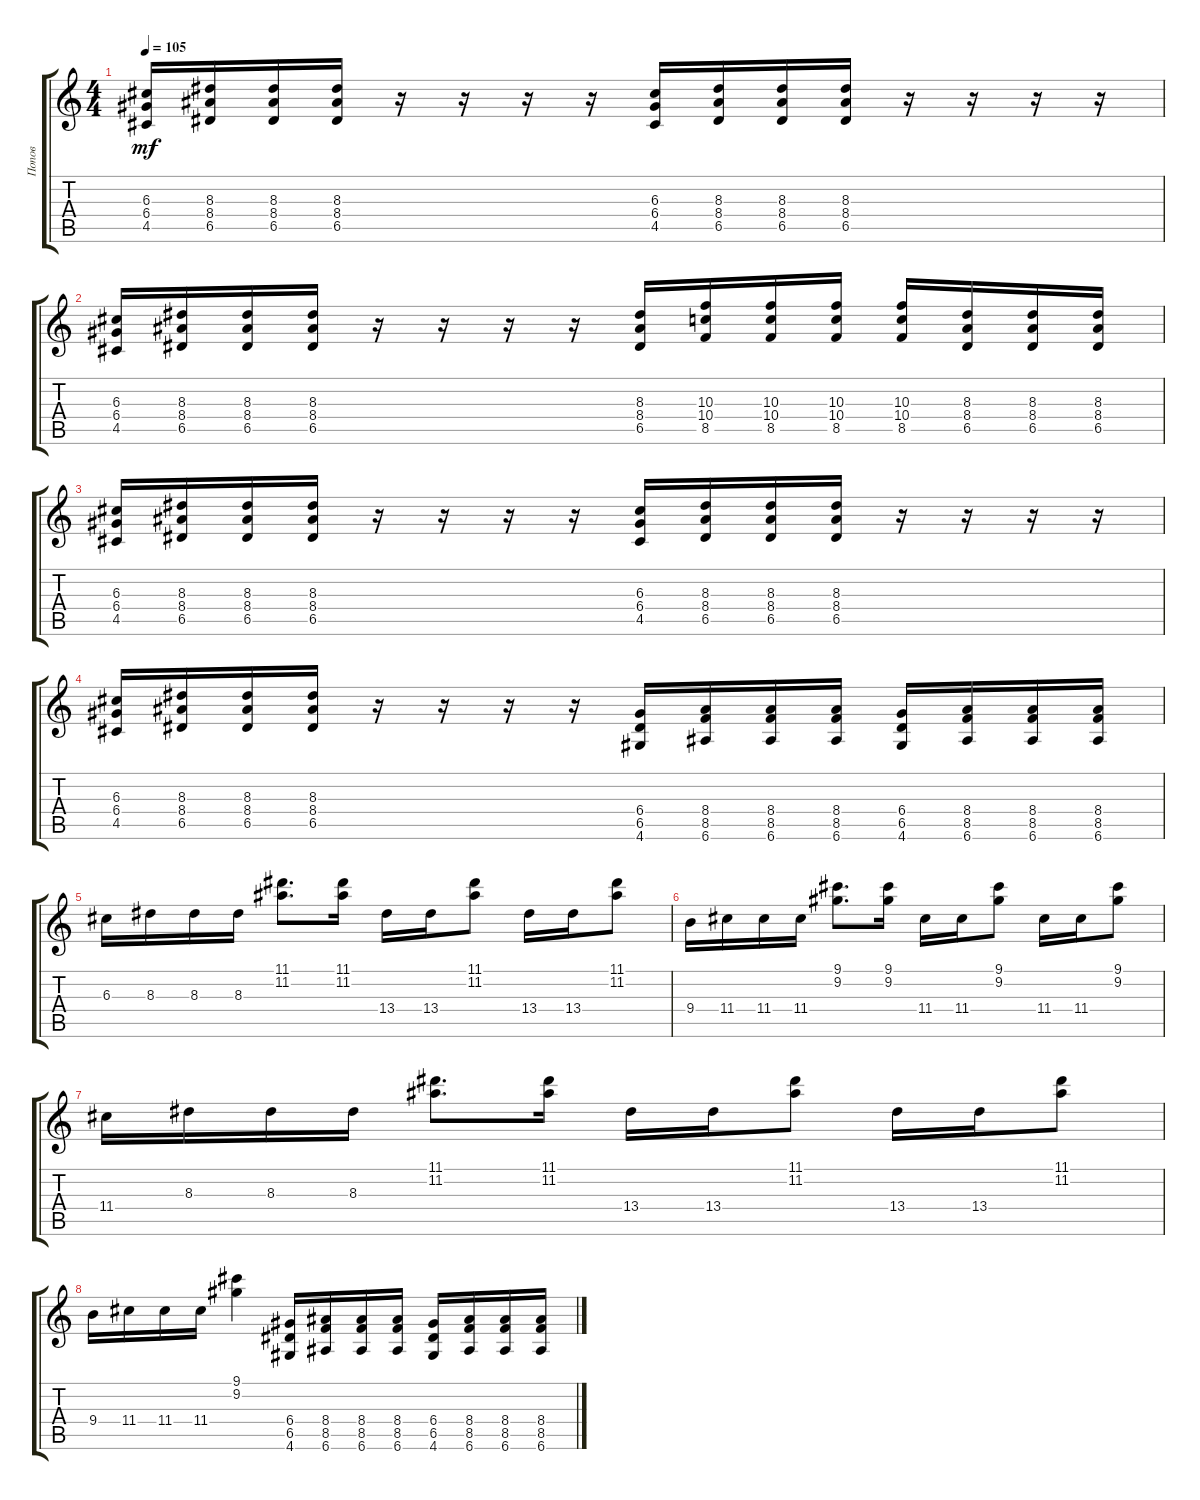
\track ("Попов" "Попов") {instrument distortionguitar}
\staff {score tabs}
\tuning (E4 B3 G3 D3 A2 E2) {hide}
\ts (4 4)
\tempo 105
\clef g2
\ks c
(6.3 6.4 4.5).16{dy mf} (8.3 8.4 6.5).16 (8.3 8.4 6.5).16 (8.3 8.4 6.5).16 r.16 r.16 r.16 r.16 (6.3 6.4 4.5).16 (8.3 8.4 6.5).16 (8.3 8.4 6.5).16 (8.3 8.4 6.5).16 r.16 r.16 r.16 r.16 |
(6.3 6.4 4.5).16 (8.3 8.4 6.5).16 (8.3 8.4 6.5).16 (8.3 8.4 6.5).16 r.16 r.16 r.16 r.16 (8.3 8.4 6.5).16 (10.3 10.4 8.5).16 (10.3 10.4 8.5).16 (10.3 10.4 8.5).16 (10.3 10.4 8.5).16 (8.3 8.4 6.5).16 (8.3 8.4 6.5).16 (8.3 8.4 6.5).16 |
(6.3 6.4 4.5).16 (8.3 8.4 6.5).16 (8.3 8.4 6.5).16 (8.3 8.4 6.5).16 r.16 r.16 r.16 r.16 (6.3 6.4 4.5).16 (8.3 8.4 6.5).16 (8.3 8.4 6.5).16 (8.3 8.4 6.5).16 r.16 r.16 r.16 r.16 |
(6.3 6.4 4.5).16 (8.3 8.4 6.5).16 (8.3 8.4 6.5).16 (8.3 8.4 6.5).16 r.16 r.16 r.16 r.16 (6.4 6.5 4.6).16 (8.4 8.5 6.6).16 (8.4 8.5 6.6).16 (8.4 8.5 6.6).16 (6.4 6.5 4.6).16 (8.4 8.5 6.6).16 (8.4 8.5 6.6).16 (8.4 8.5 6.6).16 |
6.3.16 8.3.16 8.3.16 8.3.16 (11.1 11.2).8{d} (11.1 11.2).16 13.4.16 13.4.16 (11.1 11.2).8 13.4.16 13.4.16 (11.1 11.2).8 |
9.4.16 11.4.16 11.4.16 11.4.16 (9.1 9.2).8{d} (9.1 9.2).16 11.4.16 11.4.16 (9.1 9.2).8 11.4.16 11.4.16 (9.1 9.2).8 |
11.4.16 8.3.16 8.3.16 8.3.16 (11.1 11.2).8{d} (11.1 11.2).16 13.4.16 13.4.16 (11.1 11.2).8 13.4.16 13.4.16 (11.1 11.2).8 |
9.4.16 11.4.16 11.4.16 11.4.16 (9.1 9.2).4 (6.4 6.5 4.6).16 (8.4 8.5 6.6).16 (8.4 8.5 6.6).16 (8.4 8.5 6.6).16 (6.4 6.5 4.6).16 (8.4 8.5 6.6).16 (8.4 8.5 6.6).16 (8.4 8.5 6.6).16
